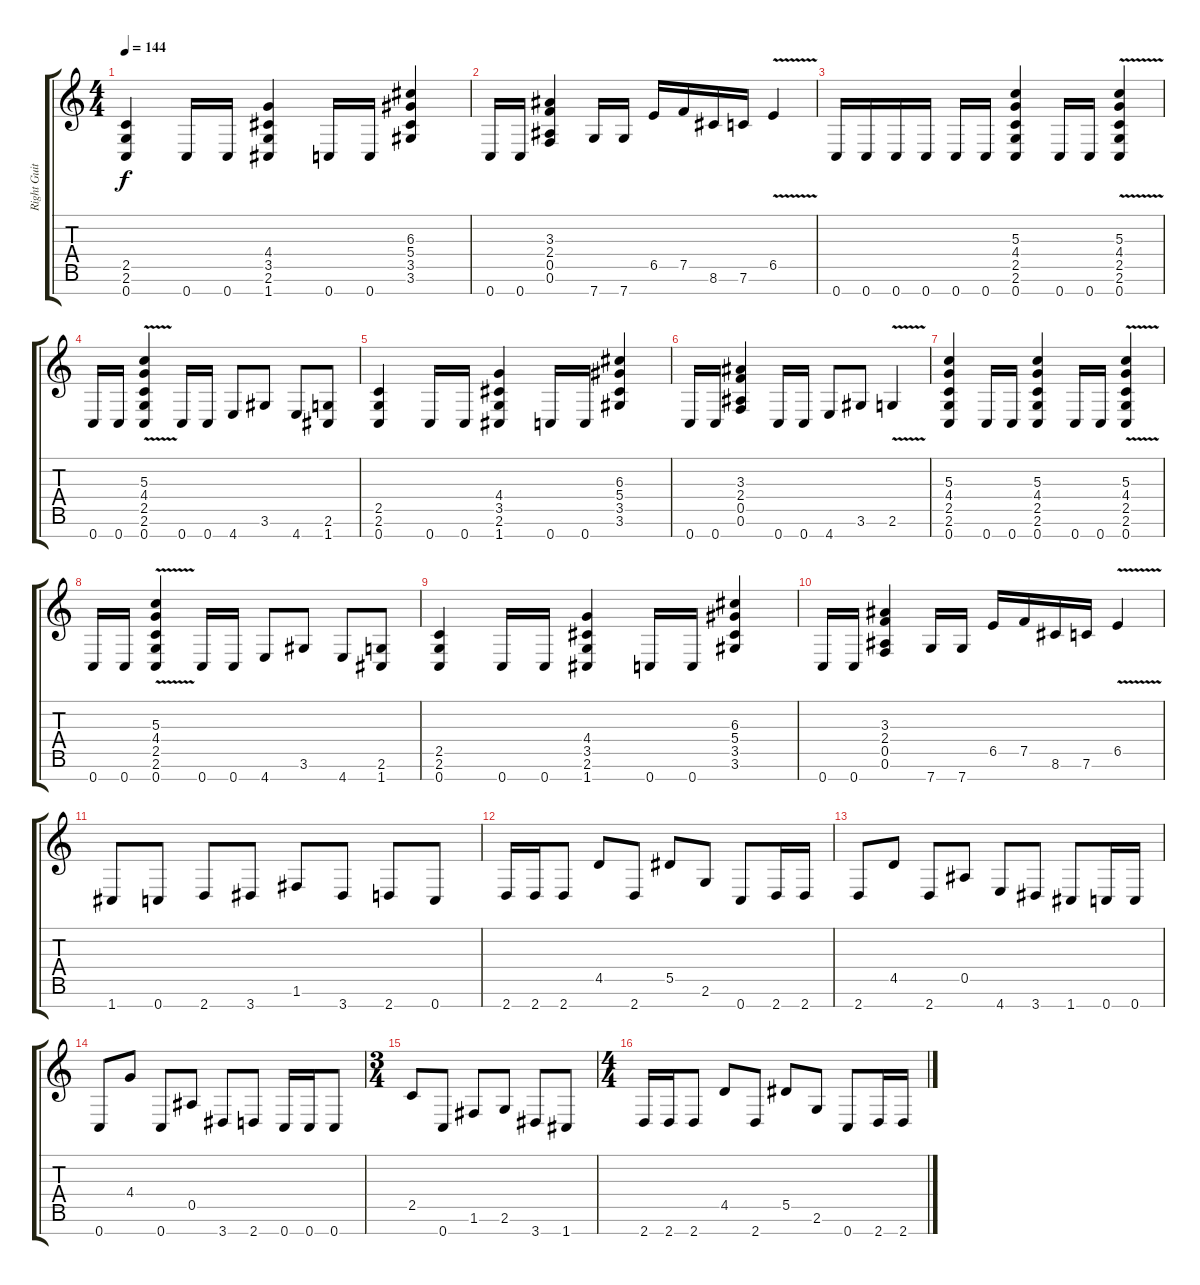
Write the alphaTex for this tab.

\track ("Right Guitar" "Right Guit") {instrument distortionguitar}
\staff {score tabs}
\tuning (F4 C4 G3 Eb3 Bb2 F2 C2) {hide}
\ts (4 4)
\tempo 144
\clef g2
\ks c
(2.5 2.6 0.7).4{dy f} 0.7.16 0.7.16 (4.4 3.5 2.6 1.7).4 0.7.16 0.7.16 (6.3 5.4 3.5 3.6).4 |
0.7.16 0.7.16 (3.3 2.4 0.5 0.6).4 7.7.16 7.7.16 6.5.16 7.5.16 8.6.16 7.6.16 6.5{v}.4 |
0.7.16 0.7.16 0.7.16 0.7.16 0.7.16 0.7.16 (5.3 4.4 2.5 2.6 0.7).4 0.7.16 0.7.16 (5.3{v} 4.4 2.5 2.6 0.7).4 |
0.7.16 0.7.16 (5.3{v} 4.4{v} 2.5 2.6 0.7).4 0.7.16 0.7.16 4.7.8 3.6.8 4.7.8 (2.6 1.7).8 |
(2.5 2.6 0.7).4 0.7.16 0.7.16 (4.4 3.5 2.6 1.7).4 0.7.16 0.7.16 (6.3 5.4 3.5 3.6).4 |
0.7.16 0.7.16 (3.3 2.4 0.5 0.6).4 0.7.16 0.7.16 4.7.8 3.6.8 2.6{v}.4 |
(5.3 4.4 2.5 2.6 0.7).4 0.7.16 0.7.16 (5.3 4.4 2.5 2.6 0.7).4 0.7.16 0.7.16 (5.3{v} 4.4 2.5 2.6 0.7).4 |
0.7.16 0.7.16 (5.3{v} 4.4{v} 2.5 2.6 0.7).4 0.7.16 0.7.16 4.7.8 3.6.8 4.7.8 (2.6 1.7).8 |
(2.5 2.6 0.7).4 0.7.16 0.7.16 (4.4 3.5 2.6 1.7).4 0.7.16 0.7.16 (6.3 5.4 3.5 3.6).4 |
0.7.16 0.7.16 (3.3 2.4 0.5 0.6).4 7.7.16 7.7.16 6.5.16 7.5.16 8.6.16 7.6.16 6.5{v}.4 |
1.7.8 0.7.8 2.7.8 3.7.8 1.6.8 3.7.8 2.7.8 0.7.8 |
2.7.16 2.7.16 2.7.8 4.5.8 2.7.8 5.5.8 2.6.8 0.7.8 2.7.16 2.7.16 |
2.7.8 4.5.8 2.7.8 0.5.8 4.7.8 3.7.8 1.7.8 0.7.16 0.7.16 |
0.7.8 4.4.8 0.7.8 0.5.8 3.7.8 2.7.8 0.7.16 0.7.16 0.7.8 |
\ts (3 4)
2.5.8 0.7.8 1.6.8 2.6.8 3.7.8 1.7.8 |
\ts (4 4)
2.7.16 2.7.16 2.7.8 4.5.8 2.7.8 5.5.8 2.6.8 0.7.8 2.7.16 2.7.16
